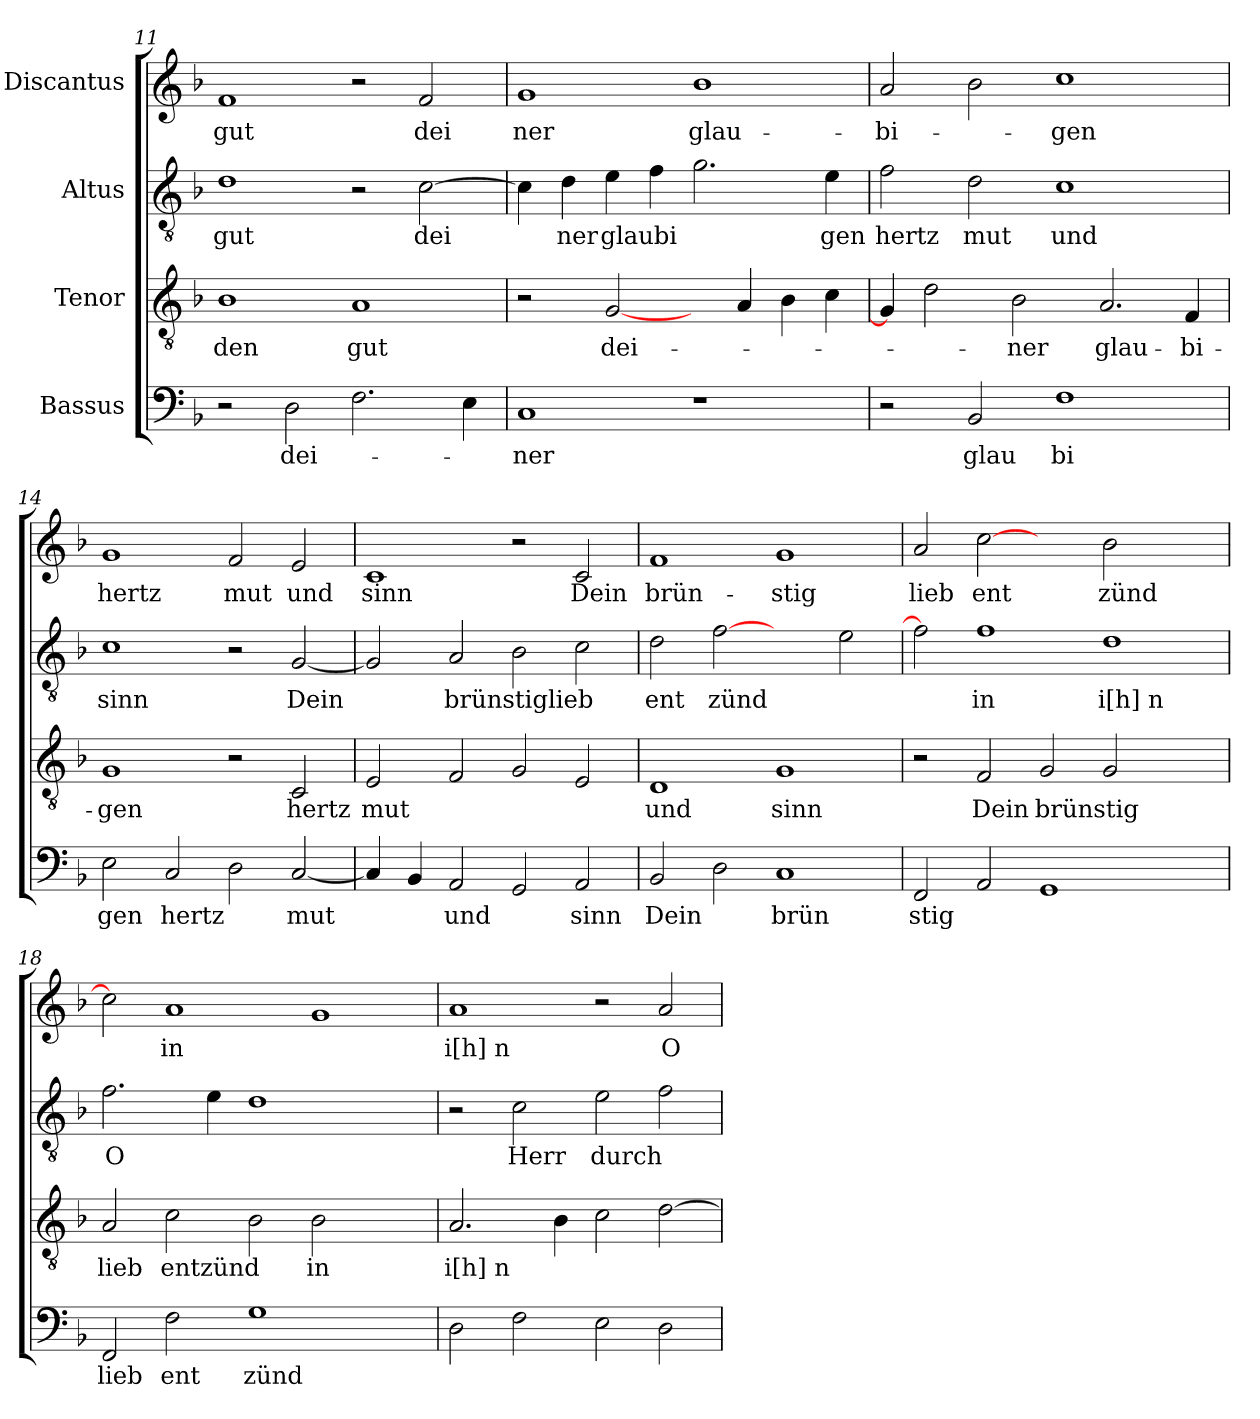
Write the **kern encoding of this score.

**kern	**text	**kern	**text	**kern	**text	**kern	**text
*part4	*part4	*part3	*part3	*part2	*part2	*part1	*part1
*staff4	*staff4	*staff3	*staff3	*staff2	*staff2	*staff1	*staff1
*I"Bassus	*	*I"Tenor	*	*I"Altus	*	*I"Discantus	*
*clefF4	*	*clefGv2	*	*clefGv2	*	*clefG2	*
*k[b-]	*	*k[b-]	*	*k[b-]	*	*k[b-]	*
=11	=11	=11	=11	=11	=11	=11	=11
!	!	!	!LO:LY:b	!	!LO:LY:b	!	!LO:LY:b
2r	.	1B-	den	1d	gut	1f	gut
!	!LO:LY:b	!	!	!	!	!	!
2D\	dei-	.	.	.	.	.	.
!	!	!	!LO:LY:b	!	!	!	!
2.F\	.	1A	gut	2r	.	2r	.
!	!	!	!	!	!LO:LY:b	!	!LO:LY:b
.	.	.	.	[2c\	dei	2f/	dei
4E\	.	.	.	.	.	.	.
!!LO:PB:g=z
=12	=12	=12	=12	=12	=12	=12	=12
!	!LO:LY:b	!	!	!	!	!	!LO:LY:b
1C	-ner	2r	.	4c\]	.	1g	ner
!	!	!	!	!	!LO:LY:b	!	!
.	.	.	.	4d\	ner	.	.
!	!	!	!LO:LY:b	!	!LO:LY:b	!	!
.	.	[2G/	dei-	4e\	glaubi	.	.
.	.	.	.	4f\	.	.	.
!	!	!	!	!	!	!	!LO:LY:b
1r	.	4ryy	.	2.g\	.	1b-	glau-
.	.	4A/	.	.	.	.	.
.	.	4B-\	.	.	.	.	.
!	!	!	!	!	!LO:LY:b	!	!
.	.	4c\	.	4e\	gen	.	.
=13	=13	=13	=13	=13	=13	=13	=13
!	!	!	!	!	!LO:LY:b	!	!LO:LY:b
2r	.	4G/]	.	2f\	hertz	2a/	-bi-
.	.	2d\	.	.	.	.	.
!	!LO:LY:b	!	!	!	!LO:LY:b	!	!
2BB-/	glau	.	.	2d\	mut	2b-\	.
!	!	!	!LO:LY:b	!	!	!	!
.	.	2B-\	-ner	.	.	.	.
!	!LO:LY:b	!	!	!	!LO:LY:b	!	!LO:LY:b
1F	bi	.	.	1c	und	1cc	-gen
!	!	!	!LO:LY:b	!	!	!	!
.	.	2.A/	glau-	.	.	.	.
!	!	!	!LO:LY:b	!	!	!	!
4ryy	.	4F/	-bi-	4ryy	.	4ryy	.
=14	=14	=14	=14	=14	=14	=14	=14
!	!LO:LY:b	!	!LO:LY:b	!	!LO:LY:b	!	!LO:LY:b
2E\	gen	1G	-gen	1c	sinn	1g	hertz
!	!LO:LY:b	!	!	!	!	!	!
2C/	hertz	.	.	.	.	.	.
!	!	!	!	!	!	!	!LO:LY:b
2D\	.	2r	.	2r	.	2f/	mut
!	!LO:LY:b	!	!LO:LY:b	!	!LO:LY:b	!	!LO:LY:b
[2C/	mut	2C/	hertz	[2G/	Dein	2e/	und
=15	=15	=15	=15	=15	=15	=15	=15
!	!	!	!LO:LY:b	!	!	!	!LO:LY:b
4C/]	.	2E/	mut	2G/]	.	1c	sinn
4BB-/	.	.	.	.	.	.	.
!	!LO:LY:b	!	!	!	!LO:LY:b	!	!
2AA/	und	2F/	.	2A/	brünstiglieb	.	.
2GG/	.	2G/	.	2B-\	.	2r	.
!	!LO:LY:b	!	!	!	!	!	!LO:LY:b
2AA/	sinn	2E/	.	2c\	.	2c/	Dein
=16	=16	=16	=16	=16	=16	=16	=16
!	!LO:LY:b	!	!LO:LY:b	!	!LO:LY:b	!	!LO:LY:b
2BB-/	Dein	1D	und	2d\	ent	1f	brün-
!	!	!	!	!	!LO:LY:b	!	!
2D\	.	.	.	[2f	zünd	.	.
!	!LO:LY:b	!	!LO:LY:b	!	!	!	!LO:LY:b
1C	brün	1G	sinn	2ryy	.	1g	-stig
.	.	.	.	2e\	.	.	.
!!LO:PB:g=z
=17	=17	=17	=17	=17	=17	=17	=17
!	!LO:LY:b	!	!	!	!	!	!LO:LY:b
2FF/	stig	2r	.	2f]	.	2a/	lieb
!	!	!	!LO:LY:b	!	!LO:LY:b	!	!LO:LY:b
2AA/	.	2F/	Dein	1f	in	[2cc	ent
!	!	!	!LO:LY:b	!	!	!	!
1GG	.	2G/	brünstig	.	.	2ryy	.
!	!	!	!	!	!LO:LY:b	!	!LO:LY:b
.	.	2G/	.	1d	i[h]n	2b-\	zünd
2ryy	.	2ryy	.	.	.	2ryy	.
=18	=18	=18	=18	=18	=18	=18	=18
!	!LO:LY:b	!	!LO:LY:b	!	!LO:LY:b	!	!
2FF/	lieb	2A/	lieb	2.f\	O	2cc]	.
!	!LO:LY:b	!	!LO:LY:b	!	!	!	!LO:LY:b
2F\	ent	2c\	entzünd	.	.	1a	in
.	.	.	.	4e\	.	.	.
!	!LO:LY:b	!	!	!	!	!	!
1G	zünd	2B-\	.	1d	.	.	.
!	!	!	!LO:LY:b	!	!	!	!
.	.	2B-\	in	.	.	1g	.
2ryy	.	2ryy	.	2ryy	.	.	.
=19	=19	=19	=19	=19	=19	=19	=19
!	!	!	!LO:LY:b	!	!	!	!LO:LY:b
2D\	.	2.A/	i[h]n	2r	.	1a	i[h]n
!	!	!	!	!	!LO:LY:b	!	!
2F\	.	.	.	2c\	Herr	.	.
.	.	4B-\	.	.	.	.	.
!	!	!	!	!	!LO:LY:b	!	!
2E\	.	2c\	.	2e\	durch	2r	.
!	!	!	!	!	!	!	!LO:LY:b
2D\	.	[2d\	.	2f\	.	2a/	O
=	=	=	=	=	=	=	=
*-	*-	*-	*-	*-	*-	*-	*-
